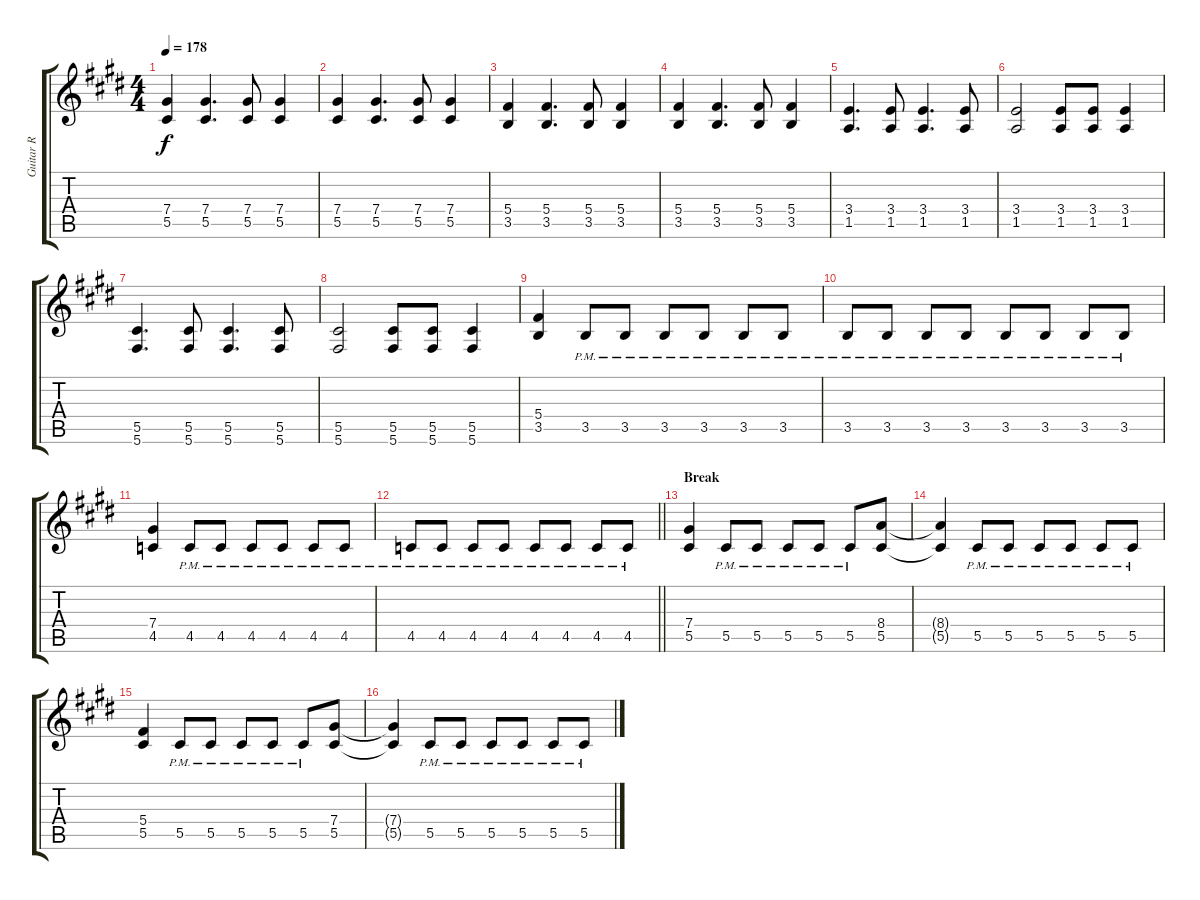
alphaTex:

\track ("Guitar R" "Guitar R") {instrument overdrivenguitar}
\staff {score tabs}
\tuning (Eb4 Bb3 Gb3 Db3 Ab2 Db2) {hide}
\ts (4 4)
\tempo 178
\clef g2
\ks e
(7.4 5.5).4{dy f} (7.4 5.5).4{d} (7.4 5.5).8 (7.4 5.5).4 |
(7.4 5.5).4 (7.4 5.5).4{d} (7.4 5.5).8 (7.4 5.5).4 |
(5.4 3.5).4 (5.4 3.5).4{d} (5.4 3.5).8 (5.4 3.5).4 |
(5.4 3.5).4 (5.4 3.5).4{d} (5.4 3.5).8 (5.4 3.5).4 |
(3.4 1.5).4{d} (3.4 1.5).8 (3.4 1.5).4{d} (3.4 1.5).8 |
(3.4 1.5).2 (3.4 1.5).8 (3.4 1.5).8 (3.4 1.5).4 |
(5.5 5.6).4{d} (5.5 5.6).8 (5.5 5.6).4{d} (5.5 5.6).8 |
(5.5 5.6).2 (5.5 5.6).8 (5.5 5.6).8 (5.5 5.6).4 |
(5.4 3.5).4 3.5{pm}.8 3.5{pm}.8 3.5{pm}.8 3.5{pm}.8 3.5{pm}.8 3.5{pm}.8 |
3.5{pm}.8 3.5{pm}.8 3.5{pm}.8 3.5{pm}.8 3.5{pm}.8 3.5{pm}.8 3.5{pm}.8 3.5{pm}.8 |
(7.4 4.5).4 4.5{pm}.8 4.5{pm}.8 4.5{pm}.8 4.5{pm}.8 4.5{pm}.8 4.5{pm}.8 |
\barLineRight lightlight
4.5{pm}.8 4.5{pm}.8 4.5{pm}.8 4.5{pm}.8 4.5{pm}.8 4.5{pm}.8 4.5{pm}.8 4.5{pm}.8 |
\section ("" "Break")
(7.4 5.5).4 5.5{pm}.8 5.5{pm}.8 5.5{pm}.8 5.5{pm}.8 5.5{pm}.8 (8.4 5.5).8 |
(8.4{t} 5.5{t}).4 5.5{pm}.8 5.5{pm}.8 5.5{pm}.8 5.5{pm}.8 5.5{pm}.8 5.5{pm}.8 |
(5.4 5.5).4 5.5{pm}.8 5.5{pm}.8 5.5{pm}.8 5.5{pm}.8 5.5{pm}.8 (7.4 5.5).8 |
(7.4{t} 5.5{t}).4 5.5{pm}.8 5.5{pm}.8 5.5{pm}.8 5.5{pm}.8 5.5{pm}.8 5.5{pm}.8
